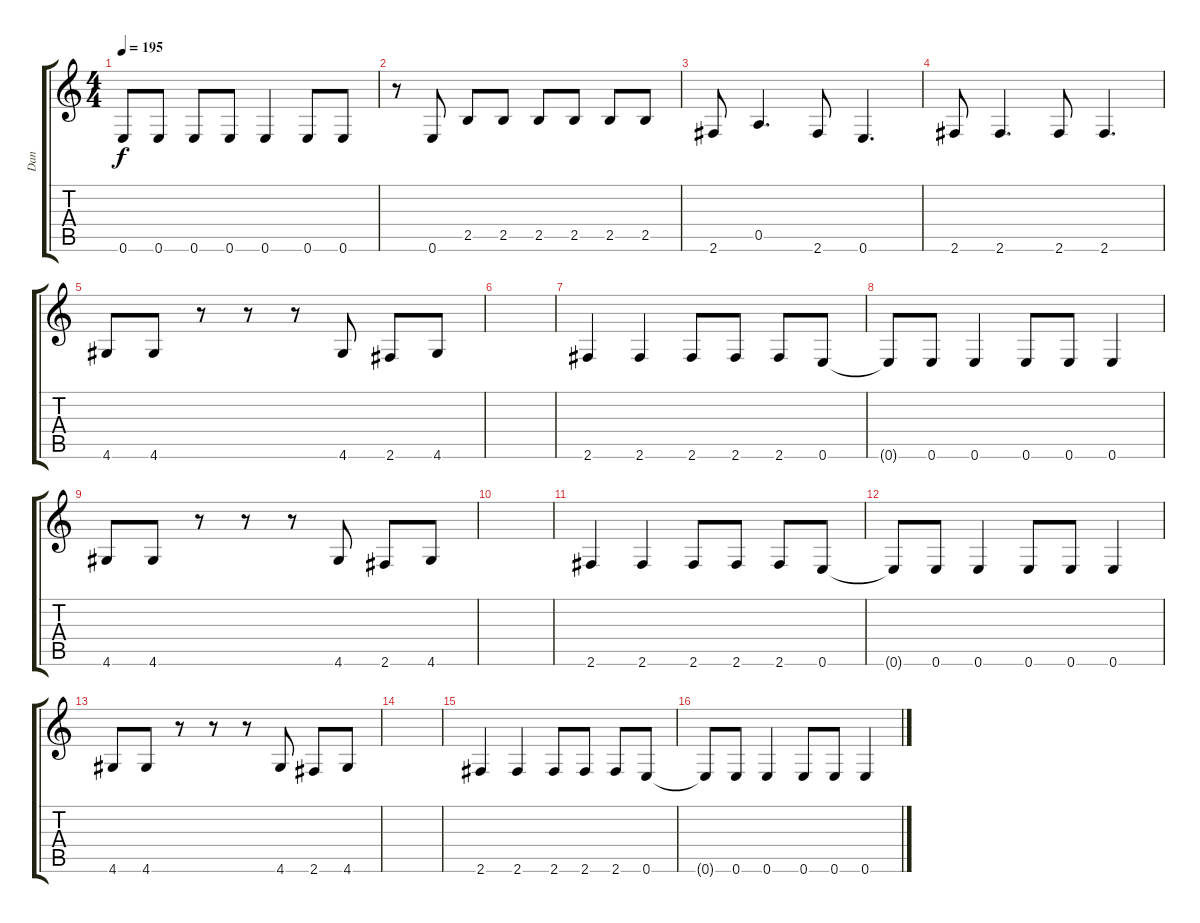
\track ("Dan" "Dan") {instrument electricbassfinger}
\staff {score tabs}
\tuning (E4 B3 G3 D3 A2 E2) {hide}
\ts (4 4)
\tempo 195
\clef g2
\ks c
0.6.8{dy f} 0.6.8 0.6.8 0.6.8 0.6.4 0.6.8 0.6.8 |
r.8 0.6.8 2.5.8 2.5.8 2.5.8 2.5.8 2.5.8 2.5.8 |
2.6.8 0.5.4{d} 2.6.8 0.6.4{d} |
2.6.8 2.6.4{d} 2.6.8 2.6.4{d} |
4.6.8 4.6.8 r.8 r.8 r.8 4.6.8 2.6.8 4.6.8 |
|
2.6.4 2.6.4 2.6.8 2.6.8 2.6.8 0.6.8 |
0.6{t}.8 0.6.8 0.6.4 0.6.8 0.6.8 0.6.4 |
4.6.8 4.6.8 r.8 r.8 r.8 4.6.8 2.6.8 4.6.8 |
|
2.6.4 2.6.4 2.6.8 2.6.8 2.6.8 0.6.8 |
0.6{t}.8 0.6.8 0.6.4 0.6.8 0.6.8 0.6.4 |
4.6.8 4.6.8 r.8 r.8 r.8 4.6.8 2.6.8 4.6.8 |
|
2.6.4 2.6.4 2.6.8 2.6.8 2.6.8 0.6.8 |
0.6{t}.8 0.6.8 0.6.4 0.6.8 0.6.8 0.6.4
